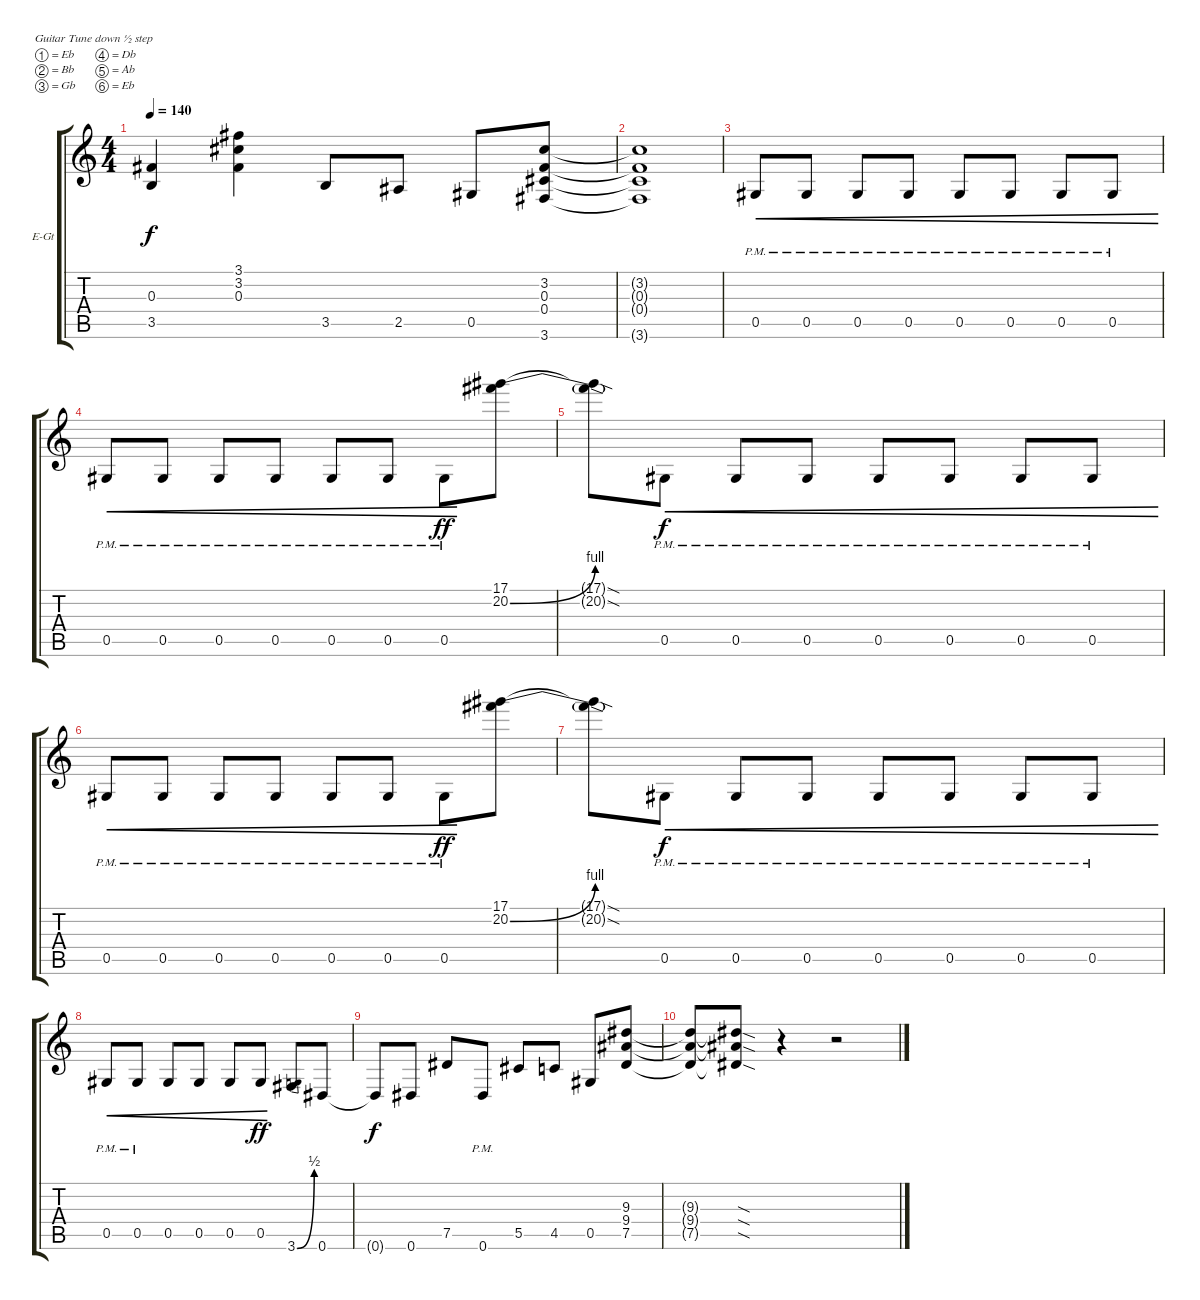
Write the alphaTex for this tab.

\defaultSystemsLayout 4
\bracketExtendMode groupsimilarinstruments
\firstSystemTrackNameOrientation horizontal
\otherSystemsTrackNameOrientation horizontal
\track ("Tracii" "E-Gt") {instrument distortionguitar}
\staff {score tabs}
\tuning (Eb4 Bb3 Gb3 Db3 Ab2 Eb2)
\ts (4 4)
\tempo 140
\clef g2
\ks c
(3.5 0.3).4{dy f} (0.3 3.2 3.1).4 3.5.8 2.5.8 0.5.8 (3.6 0.4 0.3 3.2).8 |
(3.2{t} 0.3{t} 0.4{t} 3.6{t}).1 |
0.5{pm}.8{cre} 0.5{pm}.8{cre} 0.5{pm}.8{cre} 0.5{pm}.8{cre} 0.5{pm}.8{cre} 0.5{pm}.8{cre} 0.5{pm}.8{cre} 0.5{pm}.8{cre} |
0.5{pm}.8{cre} 0.5{pm}.8{cre} 0.5{pm}.8{cre} 0.5{pm}.8{cre} 0.5{pm}.8{cre} 0.5{pm}.8{cre} 0.5{pm}.8{cre dy ff} (20.2{be (bend 0 0 15 4)} 17.1).8 |
(17.1{sod t} 20.2{be (hold 0 0 60 0) sod t}).8 0.5{pm}.8{cre dy f} 0.5{pm}.8{cre} 0.5{pm}.8{cre} 0.5{pm}.8{cre} 0.5{pm}.8{cre} 0.5{pm}.8{cre} 0.5{pm}.8{cre} |
0.5{pm}.8{cre} 0.5{pm}.8{cre} 0.5{pm}.8{cre} 0.5{pm}.8{cre} 0.5{pm}.8{cre} 0.5{pm}.8{cre} 0.5{pm}.8{cre dy ff} (20.2{be (bend 0 0 15 4)} 17.1).8 |
(17.1{sod t} 20.2{be (hold 0 0 60 0) sod t}).8 0.5{pm}.8{cre dy f} 0.5{pm}.8{cre} 0.5{pm}.8{cre} 0.5{pm}.8{cre} 0.5{pm}.8{cre} 0.5{pm}.8{cre} 0.5{pm}.8{cre} |
0.5{pm}.8{cre} 0.5{pm}.8{cre} 0.5.8{cre} 0.5.8{cre} 0.5.8{cre} 0.5.8{cre dy ff} 3.6{be (bend 0 0 14.399999999999999 2)}.8 0.6.8 |
0.6{t}.8{dy f} 0.6.8 7.5.8 0.6{pm}.8 5.5.8 4.5.8 0.5.8 (7.5 9.4 9.3).8 |
(9.3{t} 9.4{t} 7.5{t}).8 (7.5{sod t} 9.4{sod t} 9.3{sod t}).8 r.4 r.2
